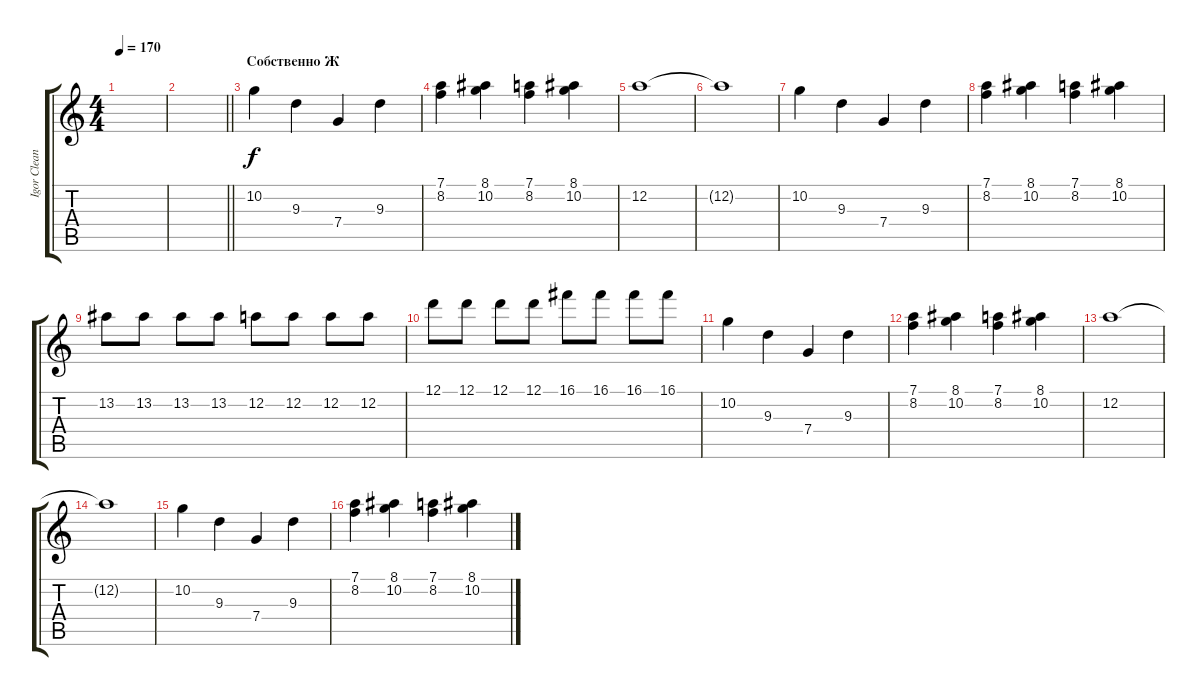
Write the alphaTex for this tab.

\track ("Igor Clean" "Igor Clean") {instrument acousticguitarnylon}
\staff {score tabs}
\tuning (D4 A3 F3 C3 G2 D2) {hide}
\ts (4 4)
\tempo 170
\clef g2
\ks c
|
\barLineRight lightlight
|
\section ("" "Собственно Ж")
10.2.4 9.3.4 7.4.4 9.3.4 |
(7.1 8.2).4 (8.1 10.2).4 (7.1 8.2).4 (8.1 10.2).4 |
12.2.1 |
12.2{t}.1 |
10.2.4 9.3.4 7.4.4 9.3.4 |
(7.1 8.2).4 (8.1 10.2).4 (7.1 8.2).4 (8.1 10.2).4 |
13.2.8 13.2.8 13.2.8 13.2.8 12.2.8 12.2.8 12.2.8 12.2.8 |
12.1.8 12.1.8 12.1.8 12.1.8 16.1.8 16.1.8 16.1.8 16.1.8 |
10.2.4 9.3.4 7.4.4 9.3.4 |
(7.1 8.2).4 (8.1 10.2).4 (7.1 8.2).4 (8.1 10.2).4 |
12.2.1 |
12.2{t}.1 |
10.2.4 9.3.4 7.4.4 9.3.4 |
(7.1 8.2).4 (8.1 10.2).4 (7.1 8.2).4 (8.1 10.2).4
